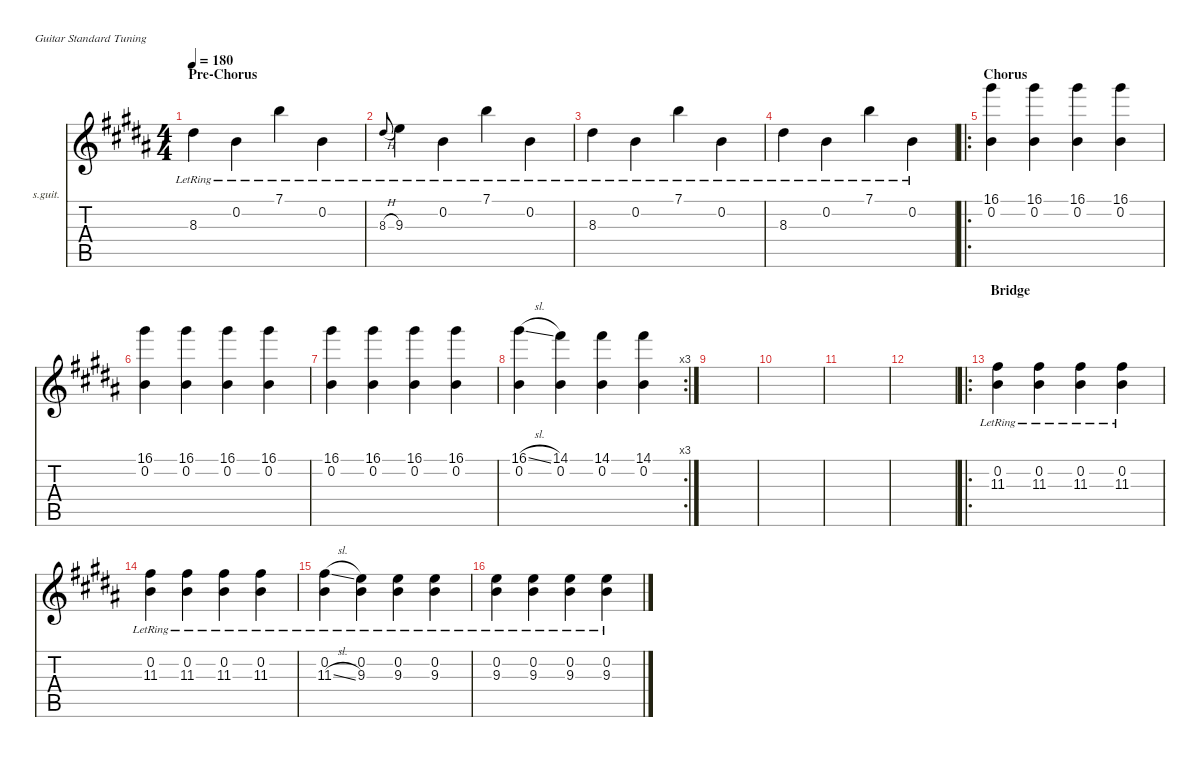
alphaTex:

\defaultSystemsLayout 4
\hideDynamics
\bracketExtendMode nobrackets
\firstSystemTrackNameOrientation horizontal
\otherSystemsTrackNameOrientation horizontal
\track ("Guitar I" "s.guit.") {instrument acousticguitarsteel}
\staff {score tabs}
\tuning (E4 B3 G3 D3 A2 E2)
\ts (4 4)
\section ("" "Pre-Chorus")
\tempo 180
\clef g2
\ks b
8.3{lr}.4{dy mf} 0.2{lr}.4 7.1{lr}.4 0.2{lr}.4 |
8.3{h lr}.8{gr onbeat} 9.3{lr}.4 0.2{lr}.4 7.1{lr}.4 0.2{lr}.4 |
8.3{lr}.4 0.2{lr}.4 7.1{lr}.4 0.2{lr}.4 |
8.3{lr}.4 0.2{lr}.4 7.1{lr}.4 0.2{lr}.4 |
\ro
\section ("" "Chorus")
(16.1 0.2).4 (16.1 0.2).4 (16.1 0.2).4 (16.1 0.2).4 |
(16.1 0.2).4 (16.1 0.2).4 (16.1 0.2).4 (16.1 0.2).4 |
(16.1 0.2).4 (16.1 0.2).4 (16.1 0.2).4 (16.1 0.2).4 |
\rc 3
(16.1{sl} 0.2).4 (14.1 0.2).4 (14.1 0.2).4 (14.1 0.2).4 |
|
|
|
|
\ro
\section ("" "Bridge")
(11.3 0.2{lr}).4{dy mp} (11.3 0.2{lr}).4 (11.3 0.2{lr}).4 (11.3 0.2{lr}).4 |
(11.3 0.2{lr}).4 (11.3 0.2{lr}).4 (11.3 0.2{lr}).4 (11.3 0.2{lr}).4 |
(11.3{sl} 0.2{lr}).4 (9.3 0.2{lr}).4 (9.3 0.2{lr}).4 (9.3 0.2{lr}).4 |
(9.3 0.2{lr}).4 (9.3 0.2{lr}).4 (9.3 0.2{lr}).4 (9.3{sl} 0.2{lr}).4
